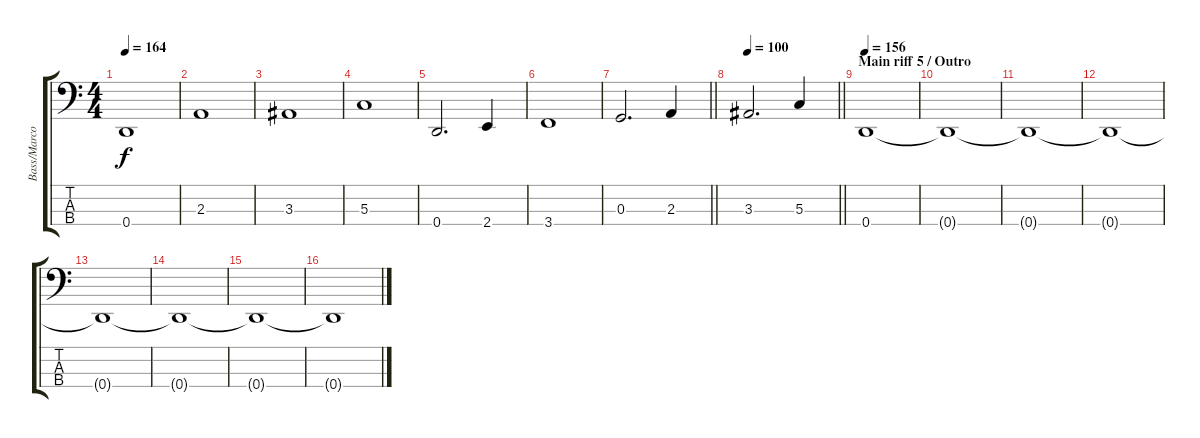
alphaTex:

\track ("Bass/Marco" "Bass/Marco") {instrument electricbasspick}
\staff {score tabs}
\tuning (F2 C2 G1 D1) {hide}
\ts (4 4)
\tempo 164
\clef f4
\ks c
0.4.1{dy f} |
2.3.1 |
3.3.1 |
5.3.1 |
0.4.2{d} 2.4.4 |
3.4.1 |
\barLineRight lightlight
0.3.2{d} 2.3.4 |
\tempo 100
\barLineRight lightlight
3.3.2{d} 5.3.4 |
\section ("" "Main riff 5 / Outro")
\tempo 156
0.4.1 |
0.4{t}.1 |
0.4{t}.1 |
0.4{t}.1 |
0.4{t}.1 |
0.4{t}.1 |
0.4{t}.1 |
0.4{t}.1
